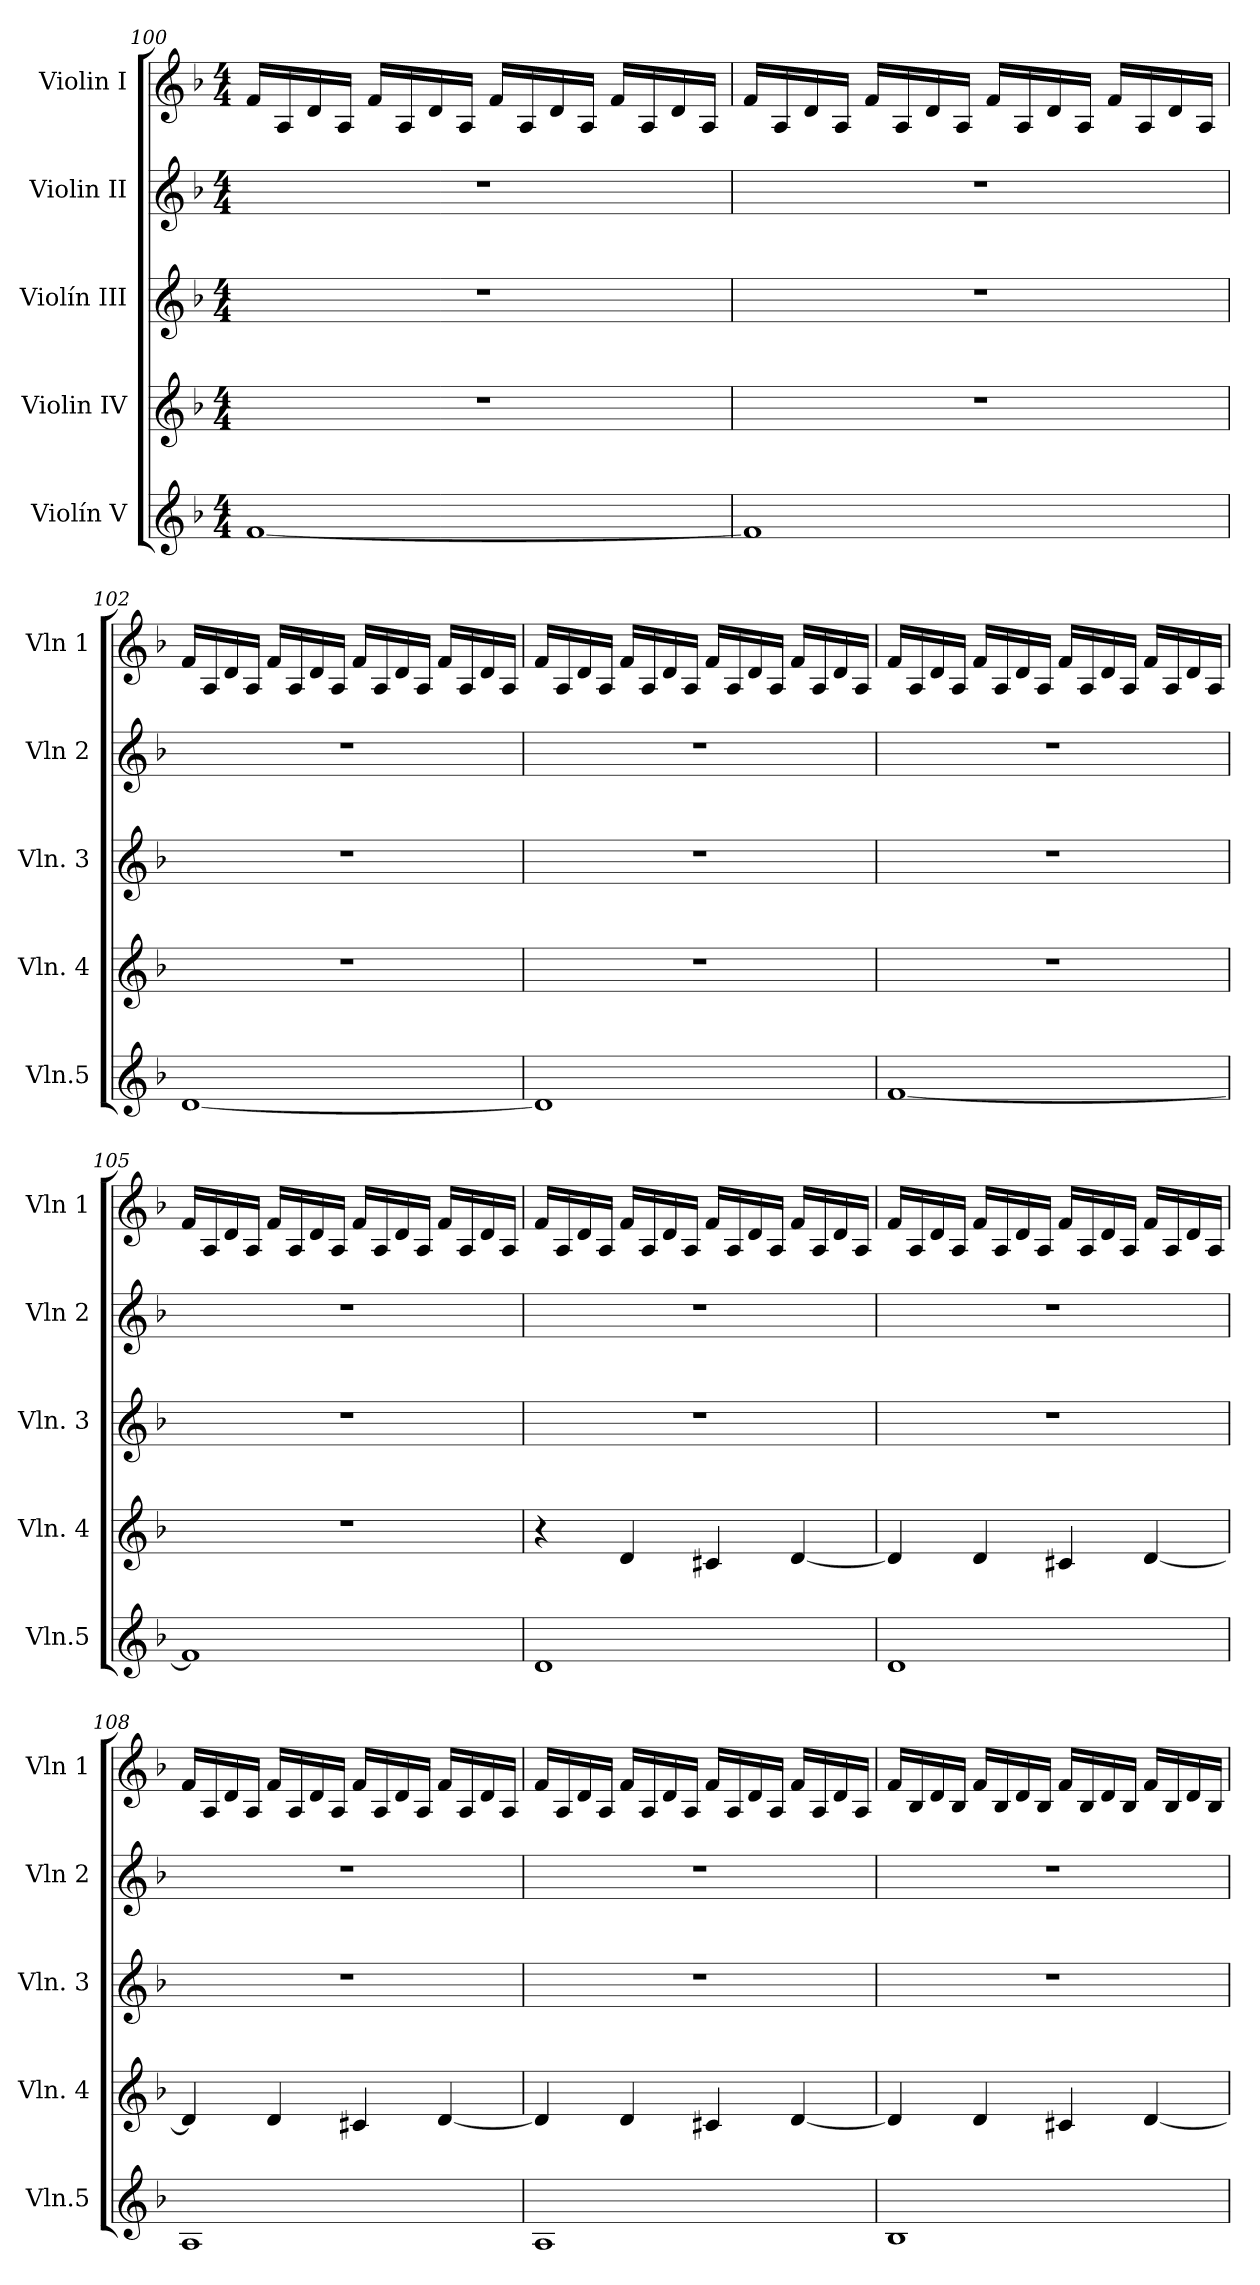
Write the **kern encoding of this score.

**kern	**kern	**kern	**kern	**kern
*part5	*part4	*part3	*part2	*part1
*staff5	*staff4	*staff3	*staff2	*staff1
*I"Violín V	*I"Violin IV	*I"Violín III	*I"Violin II	*I"Violin I
*I'Vln.5	*I'Vln. 4	*I'Vln. 3	*I'Vln 2	*I'Vln 1
!!LO:LB:g=z
*clefG2	*clefG2	*clefG2	*clefG2	*clefG2
*k[b-]	*k[b-]	*k[b-]	*k[b-]	*k[b-]
*M4/4	*M4/4	*M4/4	*M4/4	*M4/4
=100	=100	=100	=100	=100
[1f	1r	1r	1r	16f/LL
.	.	.	.	16A/
.	.	.	.	16d/
.	.	.	.	16A/JJ
.	.	.	.	16f/LL
.	.	.	.	16A/
.	.	.	.	16d/
.	.	.	.	16A/JJ
.	.	.	.	16f/LL
.	.	.	.	16A/
.	.	.	.	16d/
.	.	.	.	16A/JJ
.	.	.	.	16f/LL
.	.	.	.	16A/
.	.	.	.	16d/
.	.	.	.	16A/JJ
=101	=101	=101	=101	=101
1f]	1r	1r	1r	16f/LL
.	.	.	.	16A/
.	.	.	.	16d/
.	.	.	.	16A/JJ
.	.	.	.	16f/LL
.	.	.	.	16A/
.	.	.	.	16d/
.	.	.	.	16A/JJ
.	.	.	.	16f/LL
.	.	.	.	16A/
.	.	.	.	16d/
.	.	.	.	16A/JJ
.	.	.	.	16f/LL
.	.	.	.	16A/
.	.	.	.	16d/
.	.	.	.	16A/JJ
!!LO:PB:g=z
=102	=102	=102	=102	=102
[1d	1r	1r	1r	16f/LL
.	.	.	.	16A/
.	.	.	.	16d/
.	.	.	.	16A/JJ
.	.	.	.	16f/LL
.	.	.	.	16A/
.	.	.	.	16d/
.	.	.	.	16A/JJ
.	.	.	.	16f/LL
.	.	.	.	16A/
.	.	.	.	16d/
.	.	.	.	16A/JJ
.	.	.	.	16f/LL
.	.	.	.	16A/
.	.	.	.	16d/
.	.	.	.	16A/JJ
=103	=103	=103	=103	=103
1d]	1r	1r	1r	16f/LL
.	.	.	.	16A/
.	.	.	.	16d/
.	.	.	.	16A/JJ
.	.	.	.	16f/LL
.	.	.	.	16A/
.	.	.	.	16d/
.	.	.	.	16A/JJ
.	.	.	.	16f/LL
.	.	.	.	16A/
.	.	.	.	16d/
.	.	.	.	16A/JJ
.	.	.	.	16f/LL
.	.	.	.	16A/
.	.	.	.	16d/
.	.	.	.	16A/JJ
!!LO:LB:g=z
=104	=104	=104	=104	=104
[1f	1r	1r	1r	16f/LL
.	.	.	.	16A/
.	.	.	.	16d/
.	.	.	.	16A/JJ
.	.	.	.	16f/LL
.	.	.	.	16A/
.	.	.	.	16d/
.	.	.	.	16A/JJ
.	.	.	.	16f/LL
.	.	.	.	16A/
.	.	.	.	16d/
.	.	.	.	16A/JJ
.	.	.	.	16f/LL
.	.	.	.	16A/
.	.	.	.	16d/
.	.	.	.	16A/JJ
=105	=105	=105	=105	=105
1f]	1r	1r	1r	16f/LL
.	.	.	.	16A/
.	.	.	.	16d/
.	.	.	.	16A/JJ
.	.	.	.	16f/LL
.	.	.	.	16A/
.	.	.	.	16d/
.	.	.	.	16A/JJ
.	.	.	.	16f/LL
.	.	.	.	16A/
.	.	.	.	16d/
.	.	.	.	16A/JJ
.	.	.	.	16f/LL
.	.	.	.	16A/
.	.	.	.	16d/
.	.	.	.	16A/JJ
!!LO:PB:g=z
=106	=106	=106	=106	=106
1d	4r	1r	1r	16f/LL
.	.	.	.	16A/
.	.	.	.	16d/
.	.	.	.	16A/JJ
.	4d/	.	.	16f/LL
.	.	.	.	16A/
.	.	.	.	16d/
.	.	.	.	16A/JJ
.	4c#X/	.	.	16f/LL
.	.	.	.	16A/
.	.	.	.	16d/
.	.	.	.	16A/JJ
.	[4d/	.	.	16f/LL
.	.	.	.	16A/
.	.	.	.	16d/
.	.	.	.	16A/JJ
=107	=107	=107	=107	=107
1d	4d/]	1r	1r	16f/LL
.	.	.	.	16A/
.	.	.	.	16d/
.	.	.	.	16A/JJ
.	4d/	.	.	16f/LL
.	.	.	.	16A/
.	.	.	.	16d/
.	.	.	.	16A/JJ
.	4c#X/	.	.	16f/LL
.	.	.	.	16A/
.	.	.	.	16d/
.	.	.	.	16A/JJ
.	[4d/	.	.	16f/LL
.	.	.	.	16A/
.	.	.	.	16d/
.	.	.	.	16A/JJ
!!LO:LB:g=z
=108	=108	=108	=108	=108
1A	4d/]	1r	1r	16f/LL
.	.	.	.	16A/
.	.	.	.	16d/
.	.	.	.	16A/JJ
.	4d/	.	.	16f/LL
.	.	.	.	16A/
.	.	.	.	16d/
.	.	.	.	16A/JJ
.	4c#X/	.	.	16f/LL
.	.	.	.	16A/
.	.	.	.	16d/
.	.	.	.	16A/JJ
.	[4d/	.	.	16f/LL
.	.	.	.	16A/
.	.	.	.	16d/
.	.	.	.	16A/JJ
=109	=109	=109	=109	=109
1A	4d/]	1r	1r	16f/LL
.	.	.	.	16A/
.	.	.	.	16d/
.	.	.	.	16A/JJ
.	4d/	.	.	16f/LL
.	.	.	.	16A/
.	.	.	.	16d/
.	.	.	.	16A/JJ
.	4c#X/	.	.	16f/LL
.	.	.	.	16A/
.	.	.	.	16d/
.	.	.	.	16A/JJ
.	[4d/	.	.	16f/LL
.	.	.	.	16A/
.	.	.	.	16d/
.	.	.	.	16A/JJ
!!LO:PB:g=z
=110	=110	=110	=110	=110
1B-	4d/]	1r	1r	16f/LL
.	.	.	.	16B-/
.	.	.	.	16d/
.	.	.	.	16B-/JJ
.	4d/	.	.	16f/LL
.	.	.	.	16B-/
.	.	.	.	16d/
.	.	.	.	16B-/JJ
.	4c#X/	.	.	16f/LL
.	.	.	.	16B-/
.	.	.	.	16d/
.	.	.	.	16B-/JJ
.	[4d/	.	.	16f/LL
.	.	.	.	16B-/
.	.	.	.	16d/
.	.	.	.	16B-/JJ
=	=	=	=	=
*-	*-	*-	*-	*-
